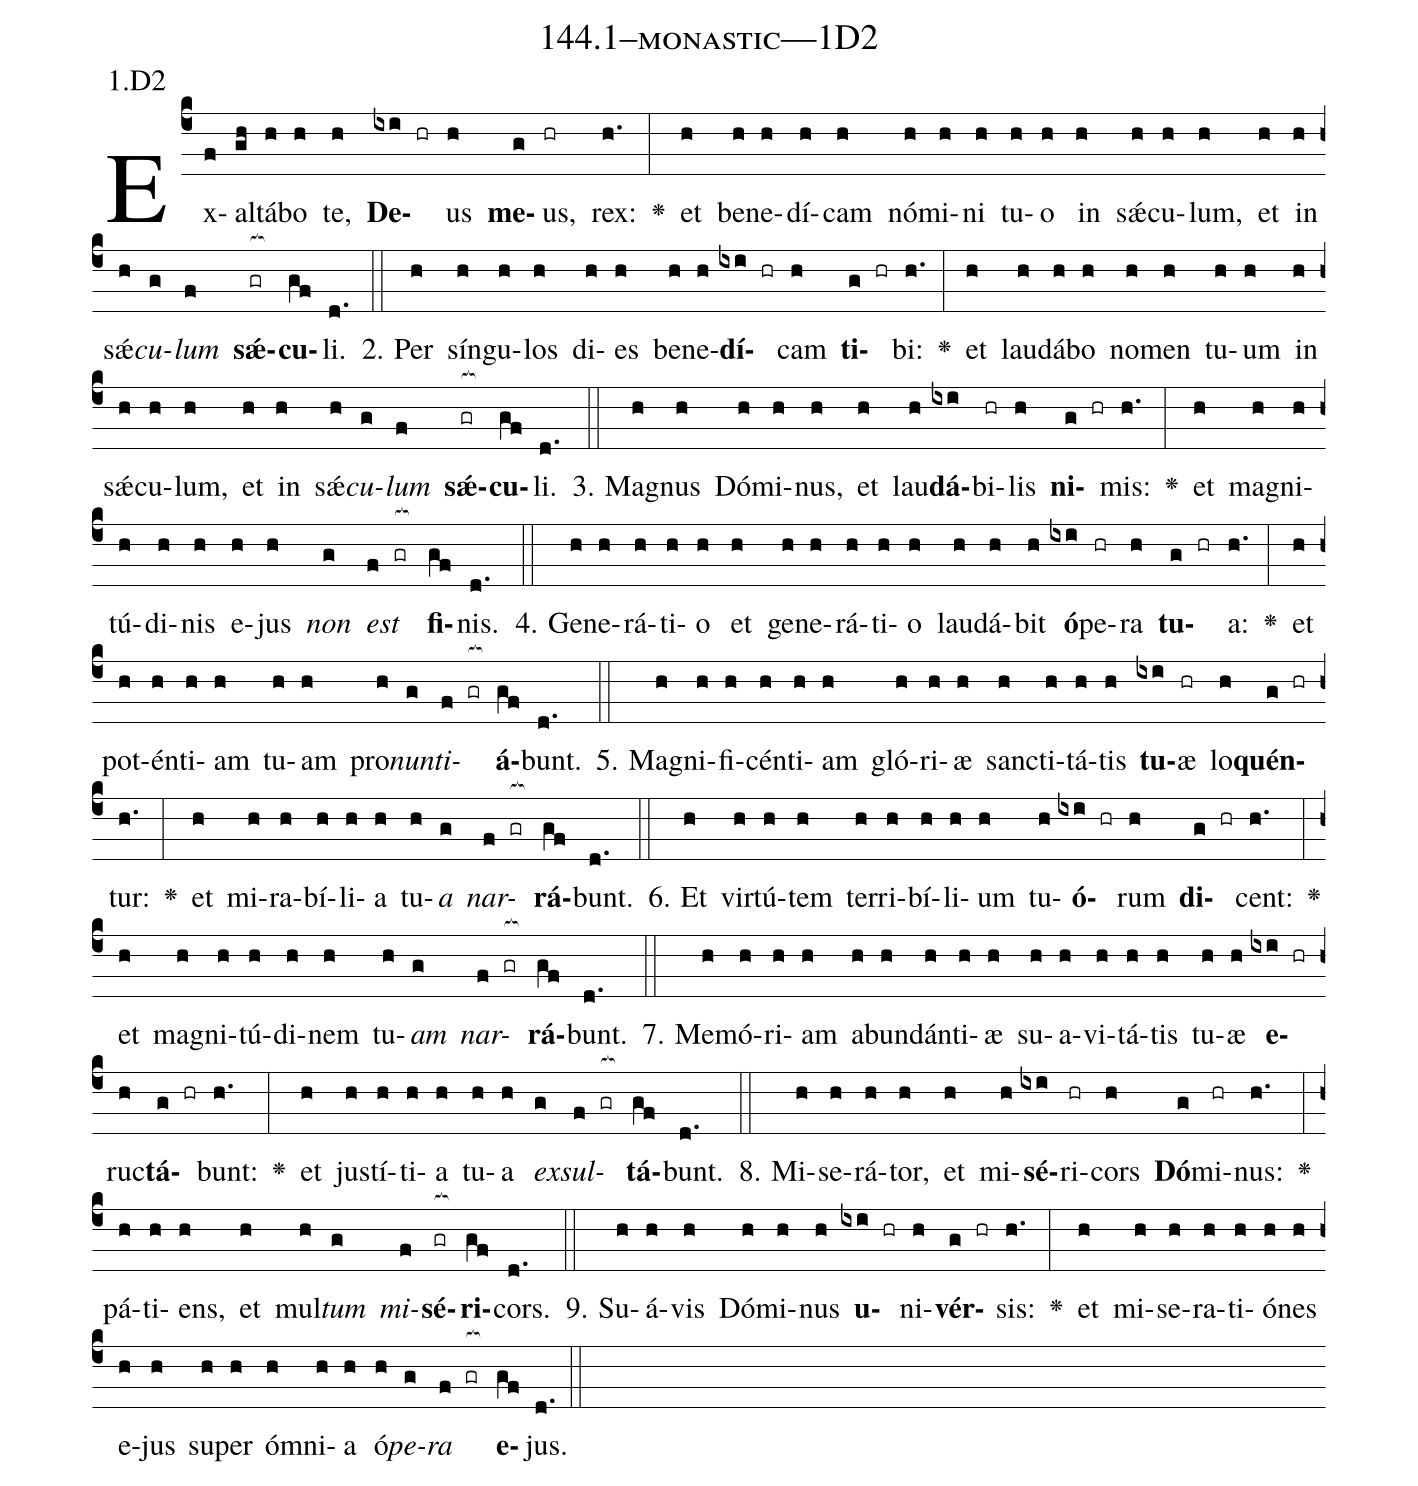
name: 144.1--monastic---1D2;
annotation: 1.D2;
%%
(c4)Ex(f)al(gh)tá(h)bo(h) te,(h) <b>De</b>(ixi hr)us(h) <b>me</b>(g)us,(hr) rex:(h.) <v>\greheightstar</v>(:) et(h) be(h)ne(h)dí(h)cam(h) nó(h)mi(h)ni(h) tu(h)o(h) in(h) sǽ(h)cu(h)lum,(h) et(h) in(h) sǽ(h)<i>cu</i>(g)<i>lum</i>(f) <b>sǽ</b>(gr[ocb:1{])<b>cu</b>(gf[ocb:0}])li.(d.) (::)
2. Per(h) sín(h)gu(h)los(h) di(h)es(h) be(h)ne(h)<b>dí</b>(ixi hr)cam(h) <b>ti</b>(g hr)bi:(h.) <v>\greheightstar</v>(:) et(h) lau(h)dá(h)bo(h) no(h)men(h) tu(h)um(h) in(h) sǽ(h)cu(h)lum,(h) et(h) in(h) sǽ(h)<i>cu</i>(g)<i>lum</i>(f) <b>sǽ</b>(gr[ocb:1{])<b>cu</b>(gf[ocb:0}])li.(d.) (::)
3. Ma(h)gnus(h) Dó(h)mi(h)nus,(h) et(h) lau(h)<b>dá</b>(ixi)bi(hr)lis(h) <b>ni</b>(g hr)mis:(h.) <v>\greheightstar</v>(:) et(h) ma(h)gni(h)tú(h)di(h)nis(h) e(h)jus(h) <i>non</i>(g) <i>est</i>(f gr[ocb:1{]) <b>fi</b>(gf[ocb:0}])nis.(d.) (::)
4. Ge(h)ne(h)rá(h)ti(h)o(h) et(h) ge(h)ne(h)rá(h)ti(h)o(h) lau(h)dá(h)bit(h) <b>ó</b>(ixi)pe(hr)ra(h) <b>tu</b>(g hr)a:(h.) <v>\greheightstar</v>(:) et(h) pot(h)én(h)ti(h)am(h) tu(h)am(h) pro(h)<i>nun</i>(g)<i>ti</i>(f gr[ocb:1{])<b>á</b>(gf[ocb:0}])bunt.(d.) (::)
5. Ma(h)gni(h)fi(h)cén(h)ti(h)am(h) gló(h)ri(h)æ(h) sanc(h)ti(h)tá(h)tis(h) <b>tu</b>(ixi)æ(hr) lo(h)<b>quén</b>(g hr)tur:(h.) <v>\greheightstar</v>(:) et(h) mi(h)ra(h)bí(h)li(h)a(h) tu(h)<i>a</i>(g) <i>nar</i>(f gr[ocb:1{])<b>rá</b>(gf[ocb:0}])bunt.(d.) (::)
6. Et(h) vir(h)tú(h)tem(h) ter(h)ri(h)bí(h)li(h)um(h) tu(h)<b>ó</b>(ixi hr)rum(h) <b>di</b>(g hr)cent:(h.) <v>\greheightstar</v>(:) et(h) ma(h)gni(h)tú(h)di(h)nem(h) tu(h)<i>am</i>(g) <i>nar</i>(f gr[ocb:1{])<b>rá</b>(gf[ocb:0}])bunt.(d.) (::)
7. Me(h)mó(h)ri(h)am(h) ab(h)un(h)dán(h)ti(h)æ(h) su(h)a(h)vi(h)tá(h)tis(h) tu(h)æ(h) <b>e</b>(ixi hr)ruc(h)<b>tá</b>(g hr)bunt:(h.) <v>\greheightstar</v>(:) et(h) jus(h)tí(h)ti(h)a(h) tu(h)a(h) <i>ex</i>(g)<i>sul</i>(f gr[ocb:1{])<b>tá</b>(gf[ocb:0}])bunt.(d.) (::)
8. Mi(h)se(h)rá(h)tor,(h) et(h) mi(h)<b>sé</b>(ixi)ri(hr)cors(h) <b>Dó</b>(g)mi(hr)nus:(h.) <v>\greheightstar</v>(:) pá(h)ti(h)ens,(h) et(h) mul(h)<i>tum</i>(g) <i>mi</i>(f)<b>sé</b>(gr[ocb:1{])<b>ri</b>(gf[ocb:0}])cors.(d.) (::)
9. Su(h)á(h)vis(h) Dó(h)mi(h)nus(h) <b>u</b>(ixi hr)ni(h)<b>vér</b>(g hr)sis:(h.) <v>\greheightstar</v>(:) et(h) mi(h)se(h)ra(h)ti(h)ó(h)nes(h) e(h)jus(h) su(h)per(h) óm(h)ni(h)a(h) ó(h)<i>pe</i>(g)<i>ra</i>(f gr[ocb:1{]) <b>e</b>(gf[ocb:0}])jus.(d.) (::)
